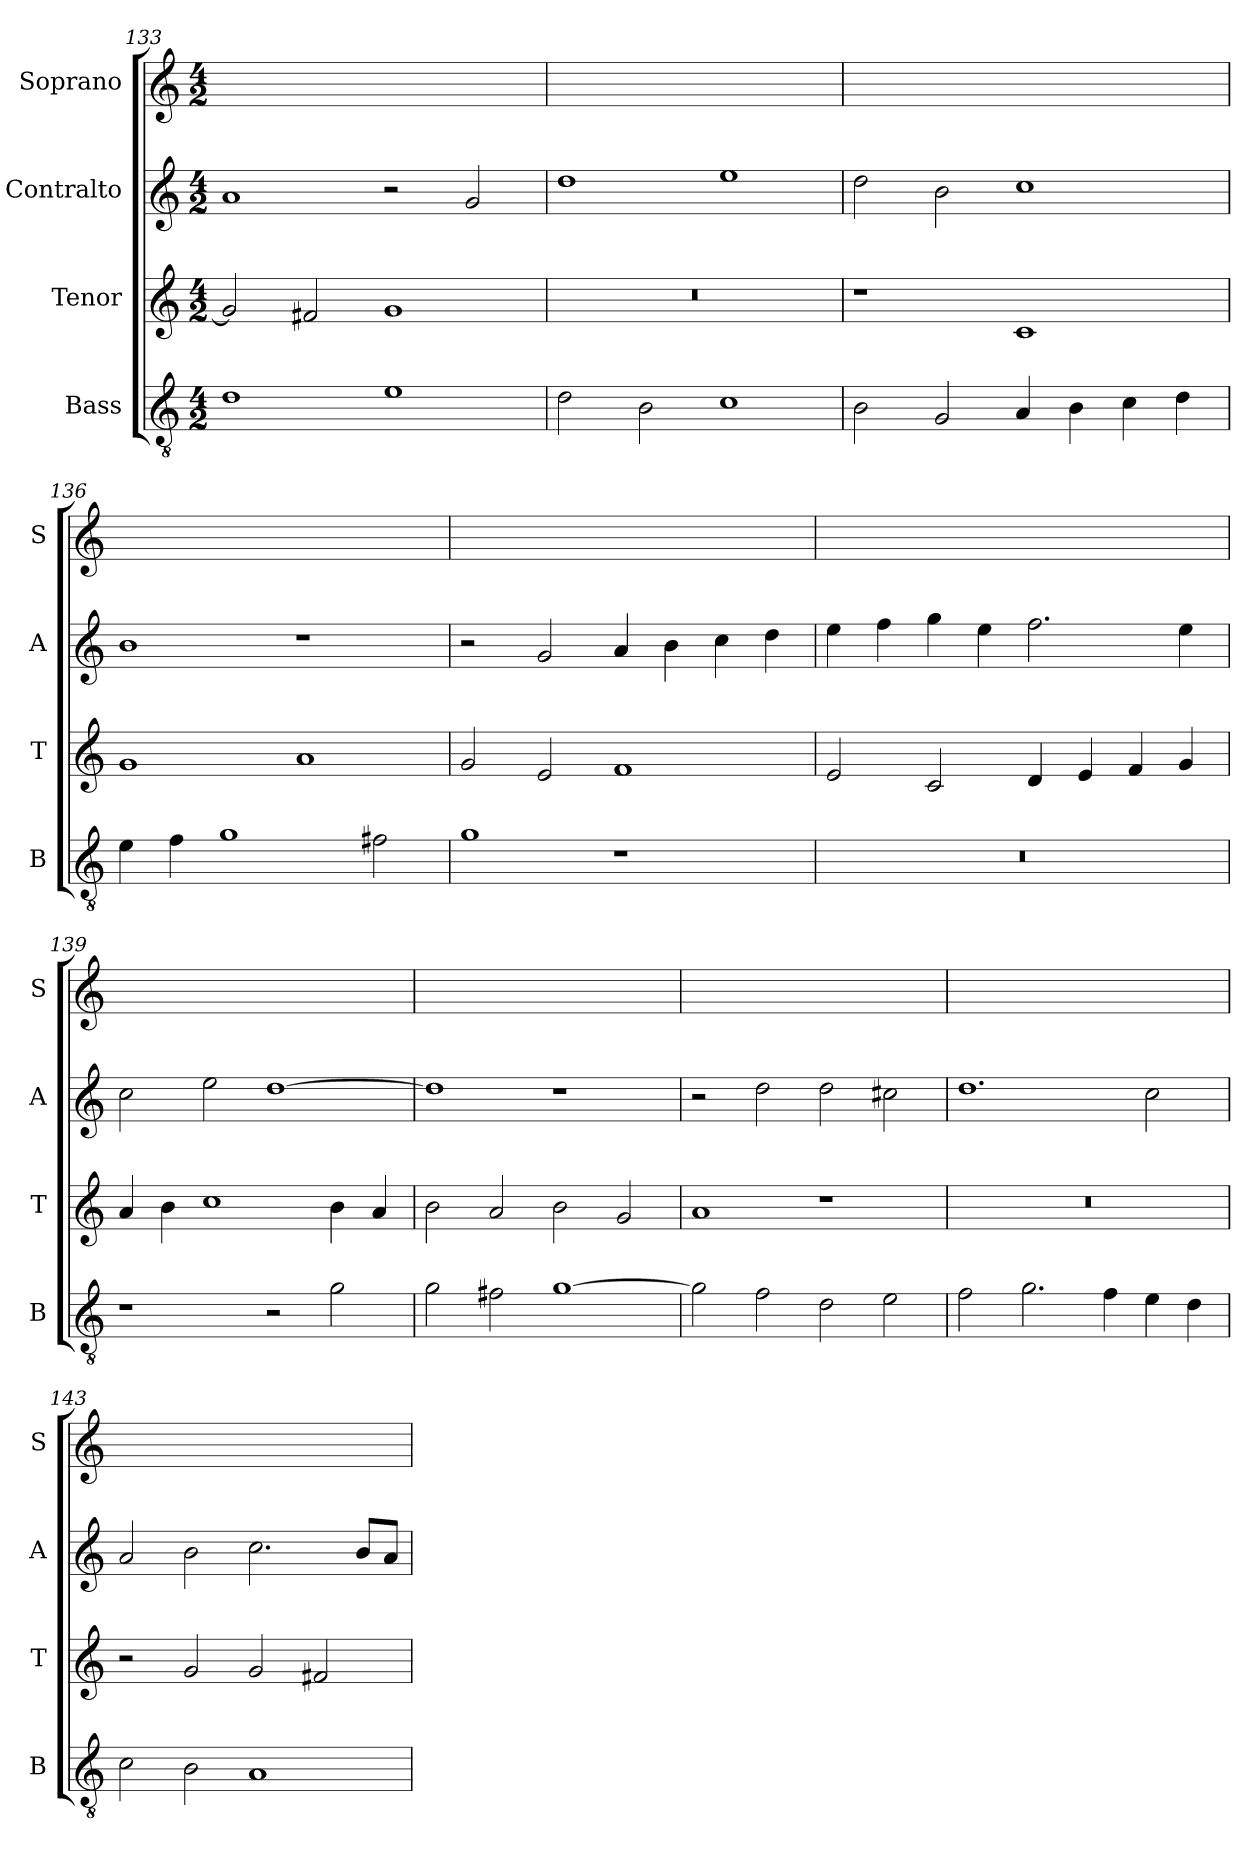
**kern	**kern	**kern	**kern
*part4	*part3	*part2	*part1
*staff4	*staff3	*staff2	*staff1
*I"Bass	*I"Tenor	*I"Contralto	*I"Soprano
*I'B	*I'T	*I'A	*I'S
*clefGv2	*clefG2	*clefG2	*clefG2
*k[]	*k[]	*k[]	*k[]
*G:mix	*G:mix	*G:mix	*G:mix
*M4/2	*M4/2	*M4/2	*M4/2
=133	=133	=133	=133
1d	2g]	1a	0ryy
.	2f#X	.	.
1e	1g	2r	.
.	.	2g	.
=134	=134	=134	=134
2d	0r	1dd	0ryy
2B	.	.	.
1c	.	1ee	.
=135	=135	=135	=135
2B	1r	2dd	0ryy
2G	.	2b	.
4A	1c	1cc	.
4B	.	.	.
4c	.	.	.
4d	.	.	.
=136	=136	=136	=136
4e	1g	1b	0ryy
4f	.	.	.
1g	.	.	.
.	1a	1r	.
2f#X	.	.	.
=137	=137	=137	=137
1g	2g	2r	0ryy
.	2e	2g	.
1r	1f	4a	.
.	.	4b	.
.	.	4cc	.
.	.	4dd	.
=138	=138	=138	=138
0r	2e	4ee	0ryy
.	.	4ff	.
.	2c	4gg	.
.	.	4ee	.
.	4d	2.ff	.
.	4e	.	.
.	4f	.	.
.	4g	4ee	.
=139	=139	=139	=139
1r	4a	2cc	0ryy
.	4b	.	.
.	1cc	2ee	.
2r	.	[1dd	.
2g	4b	.	.
.	4a	.	.
=140	=140	=140	=140
2g	2b	1dd]	0ryy
2f#X	2a	.	.
[1g	2b	1r	.
.	2g	.	.
=141	=141	=141	=141
2g]	1a	2r	0ryy
2f	.	2dd	.
2d	1r	2dd	.
2e	.	2cc#X	.
=142	=142	=142	=142
2f	0r	1.dd	0ryy
2.g	.	.	.
4f	.	.	.
4e	.	2cc	.
4d	.	.	.
=143	=143	=143	=143
2c	2r	2a	0ryy
2B	2g	2b	.
1A	2g	2.cc	.
.	2f#X	.	.
.	.	8b/L	.
.	.	8a/J	.
=	=	=	=
*-	*-	*-	*-
